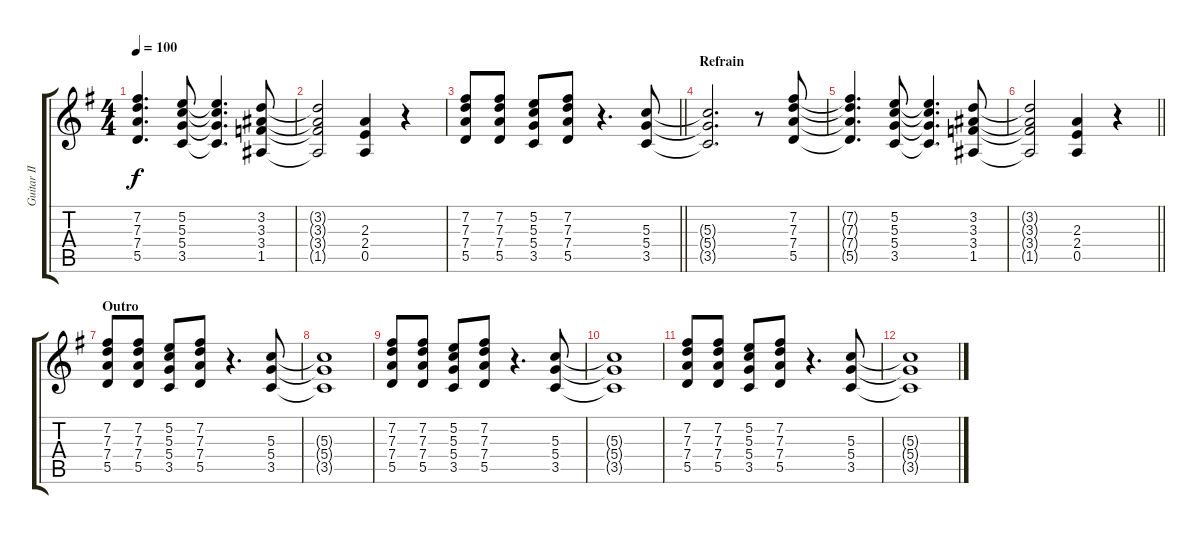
\track ("Guitar II" "Guitar II") {instrument electricguitarclean}
\staff {score tabs}
\tuning (E4 B3 G3 D3 A2 E2) {hide}
\ts (4 4)
\tempo 100
\clef g2
\ks eminor
(7.2{t} 7.3{t} 7.4{t} 5.5{t}).4{d dy f} (5.2 5.3 5.4 3.5).8 (5.2{t} 5.3{t} 5.4{t} 3.5{t}).4{d} (3.2 3.3 3.4 1.5).8 |
(3.2{t} 3.3{t} 3.4{t} 1.5{t}).2 (2.3 2.4 0.5).4 r.4 |
\barLineRight lightlight
(7.2 7.3 7.4 5.5).8{volume 13} (7.2 7.3 7.4 5.5).8 (5.2 5.3 5.4 3.5).8 (7.2 7.3 7.4 5.5).8 r.4{d} (5.3 5.4 3.5).8 |
\section ("" "Refrain")
(5.3{t} 5.4{t} 3.5{t}).2{d} r.8 (7.2 7.3 7.4 5.5).8 |
(7.2{t} 7.3{t} 7.4{t} 5.5{t}).4{d} (5.2 5.3 5.4 3.5).8 (5.2{t} 5.3{t} 5.4{t} 3.5{t}).4{d} (3.2 3.3 3.4 1.5).8 |
\barLineRight lightlight
(3.2{t} 3.3{t} 3.4{t} 1.5{t}).2 (2.3 2.4 0.5).4 r.4 |
\section ("" "Outro")
(7.2 7.3 7.4 5.5).8 (7.2 7.3 7.4 5.5).8 (5.2 5.3 5.4 3.5).8 (7.2 7.3 7.4 5.5).8 r.4{d} (5.3 5.4 3.5).8 |
(5.3{t} 5.4{t} 3.5{t}).1 |
(7.2 7.3 7.4 5.5).8 (7.2 7.3 7.4 5.5).8 (5.2 5.3 5.4 3.5).8 (7.2 7.3 7.4 5.5).8 r.4{d} (5.3 5.4 3.5).8 |
(5.3{t} 5.4{t} 3.5{t}).1 |
(7.2 7.3 7.4 5.5).8 (7.2 7.3 7.4 5.5).8 (5.2 5.3 5.4 3.5).8 (7.2 7.3 7.4 5.5).8 r.4{d} (5.3 5.4 3.5).8 |
(5.3{t} 5.4{t} 3.5{t}).1
